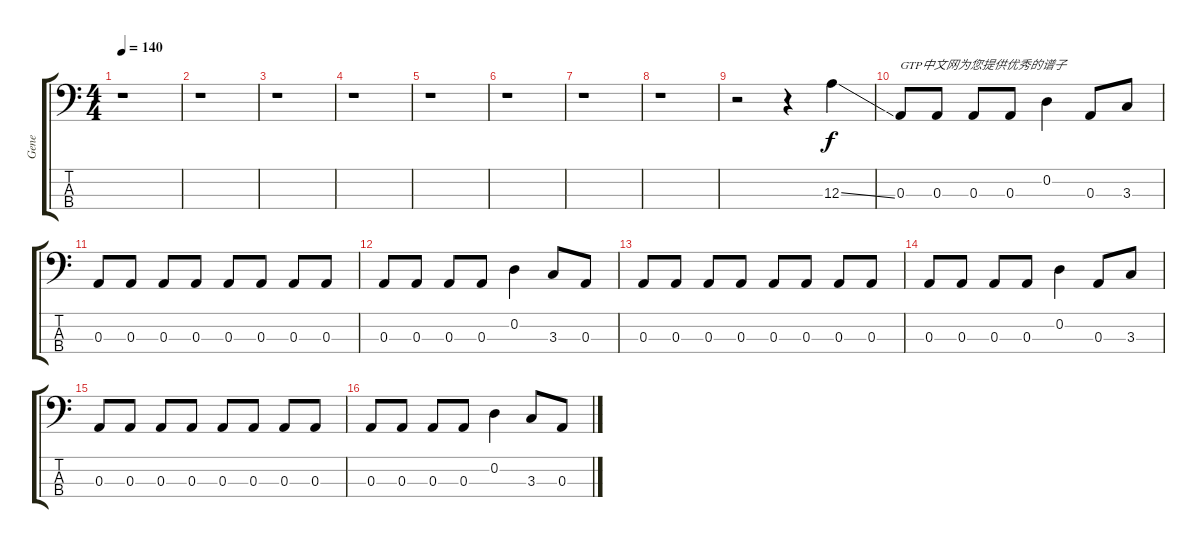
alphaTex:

\track ("Gene" "Gene") {instrument electricbasspick}
\staff {score tabs}
\tuning (G2 D2 A1 E1) {hide}
\ts (4 4)
\tempo 140
\clef f4
\ks c
r.1{dy f instrument electricbasspick} |
r.1 |
r.1 |
r.1 |
r.1 |
r.1 |
r.1 |
r.1 |
r.2 r.4 12.3{ss}.4 |
0.3.8{txt "GTP中文网为您提供优秀的谱子"} 0.3.8 0.3.8 0.3.8 0.2.4 0.3.8 3.3.8 |
0.3.8 0.3.8 0.3.8 0.3.8 0.3.8 0.3.8 0.3.8 0.3.8 |
0.3.8 0.3.8 0.3.8 0.3.8 0.2.4 3.3.8 0.3.8 |
0.3.8 0.3.8 0.3.8 0.3.8 0.3.8 0.3.8 0.3.8 0.3.8 |
0.3.8 0.3.8 0.3.8 0.3.8 0.2.4 0.3.8 3.3.8 |
0.3.8 0.3.8 0.3.8 0.3.8 0.3.8 0.3.8 0.3.8 0.3.8 |
0.3.8 0.3.8 0.3.8 0.3.8 0.2.4 3.3.8 0.3.8
